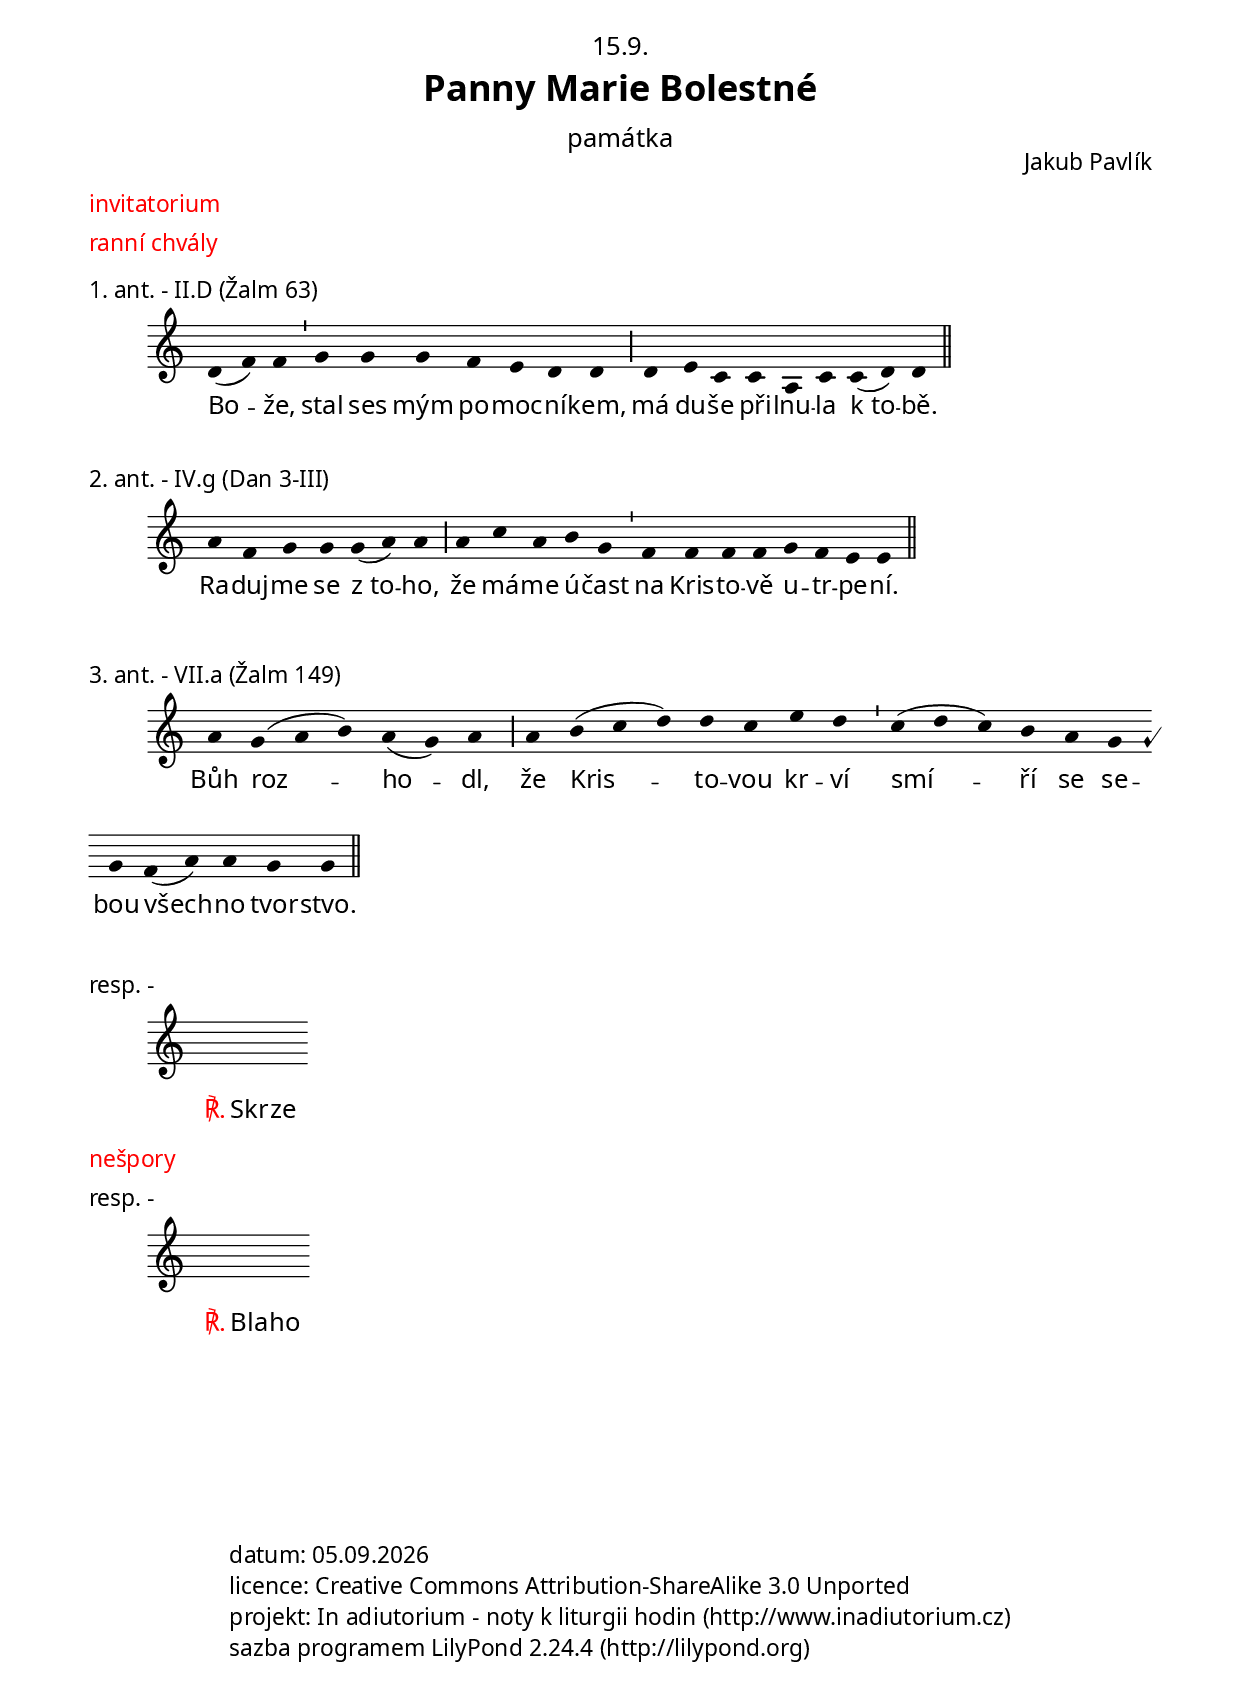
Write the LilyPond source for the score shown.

\version "2.15.40"

\include "../spolecne.ly"
\include "../dilyresponsorii.ly"

\header {
  title = \markup\titleSvatek
            "Panny Marie Bolestné"
            památka
            15.9.
  composer = "Jakub Pavlík"
}

\markup {\nadpisHodinka {"invitatorium"}}

\score {
  \relative c' {
    \choralniRezim
    
  }
  \addlyrics {
    Pojď -- me, klaň -- me se Kris -- tu,
    Spa -- si -- te -- li svě -- ta;
    pod je -- ho kří -- žem
    spo -- lu s_ním tr -- pě -- la je -- ho Mat -- ka.
  }
  \header {
    quid = "ant."
    modus = ""
    differentia = "" 
    psalmus = ""
    id = ""
    piece = \markup {\sestavTitulekBezZalmu}
  }
}

\markup {\nadpisHodinka {"ranní chvály"}}

\score {
  \relative c' {
    \choralniRezim
    d4( f) f \barMin g g g f e d d \barMaior
    d e c c a c c( d) d \barFinalis
  }
  \addlyrics {
    Bo -- že, stal ses mým po -- moc -- ní -- kem,
    má du -- še při -- lnu -- la k_to -- bě.
  }
  \header {
    quid = "1. ant."
    modus = "II"
    differentia = "D" 
    psalmus = "Žalm 63"
    id = ""
    piece = \markup {\sestavTitulek}
  }
}

\score {
  \relative c'' {
    \choralniRezim
    a4 f g g g( a) a \barMaior
    a c a b g \barMin
    f f f f g f e e \barFinalis
  }
  \addlyrics {
    Ra -- duj -- me se z_to -- ho,
    že má -- me ú -- čast
    na Kris -- to -- vě u -- tr -- pe -- ní.
  }
  \header {
    quid = "2. ant."
    modus = "IV"
    differentia = "g" 
    psalmus = "Dan 3-III"
    id = ""
    piece = \markup {\sestavTitulek}
  }
}

\score {
  \relative c'' {
    \choralniRezim
    a4 g( a b) a( g) a \barMaior
    a b( c d) d c e d \barMin
    c( d c) b a g g f( a) a g g \barFinalis
  }
  \addlyrics {
    Bůh roz -- ho -- dl,
    že Kris -- to -- vou kr -- ví
    smí -- ří se se -- bou všech -- no tvor -- stvo.
  }
  \header {
    quid = "3. ant."
    modus = "VII"
    differentia = "a" 
    psalmus = "Žalm 149"
    id = ""
    piece = \markup {\sestavTitulek}
  }
}

\score {
  \relative c' {
    \choralniRezim
    
    % R
    \neviditelna a
    
    % V
    \neviditelna a
    
    % R
    \neviditelna a
    
    % Slava
  }
  \addlyrics {
    \Response Skr -- ze te -- be, Pan -- no Ma -- ri -- a,_*
    čer -- pá -- me mi -- lost spá -- sy.
    \Verse Z_Kris -- to -- vých ran_*
    \Response čer -- pá -- me mi -- lost spá -- sy.
    \textRespDoxologie
  }
  \header {
    quid = "resp."
    modus = ""
    id = ""
    piece = \markup {\sestavTitulekResp}
  }
}

\score {
  \relative c' {
    \choralniRezim
    
  }
  \addlyrics {
    Ra -- duj se, bo -- lest -- ná Mat -- ko,
    ne -- boť tys vy -- tr -- va -- la pod kří -- žem Pá -- na;
    ny -- ní s ním vlád -- neš 
    v_ne -- bes -- ké slá -- vě.
  }
  \header {
    quid = "ant. k Benedictus"
    modus = ""
    differentia = "" 
    psalmus = ""
    id = ""
    piece = \markup {\sestavTitulekBezZalmu}
  }
}

\markup {\nadpisHodinka {"nešpory"}}

\score {
  \relative c' {
    \choralniRezim
    
  }
  \addlyrics {
    Kris -- tus je dár -- ce po -- ko -- je,
    on nás svým kří -- žem u -- smí -- řil s_Bo -- hem.
  }
  \header {
    quid = "1. ant."
    modus = ""
    differentia = "" 
    psalmus = "Žalm 122"
    id = ""
    piece = \markup {\sestavTitulek}
  }
}

\score {
  \relative c' {
    \choralniRezim
    
  }
  \addlyrics {
    Při -- stup -- me k_měs -- tu ži -- vé -- ho Bo -- ha
    a k_Je -- ží -- ši,
    pro -- střed -- ní -- ku no -- vé smlou -- vy.
  }
  \header {
    quid = "2. ant."
    modus = ""
    differentia = "" 
    psalmus = "Žalm 127"
    id = ""
    piece = \markup {\sestavTitulek}
  }
}

\score {
  \relative c' {
    \choralniRezim
    
  }
  \addlyrics {
    V_Kris -- tu má -- me vy -- kou -- pe -- ní 
    skr -- ze je -- ho krev,
    od -- puš -- tě -- ní hří -- chů
    pro je -- ho ne -- smír -- nou mi -- lost.
  }
  \header {
    quid = "3. ant."
    modus = ""
    differentia = "" 
    psalmus = "Ef 1"
    id = ""
    piece = \markup {\sestavTitulek}
  }
}

\score {
  \relative c' {
    \choralniRezim
    
    % R
    \neviditelna a
    
    % V
    \neviditelna a
    
    % R
    \neviditelna a
    
    % Slava
  }
  \addlyrics {
    \Response Bla -- ho -- sla -- ve -- ná jsi, Pan -- no Ma -- ri -- a,_*
    pro -- to -- že jsi vy -- tr -- va -- la pod kří -- žem Pá -- na.
    \Verse Bez smr -- ti jsi do -- sáh -- la mu -- čed -- nic -- ké pal -- my,_*
    \Response pro -- to -- že jsi vy -- tr -- va -- la pod kří -- žem Pá -- na.
    \textRespDoxologie
  }
  \header {
    quid = "resp."
    modus = ""
    id = ""
    piece = \markup {\sestavTitulekResp}
  }
}

\score {
  \relative c' {
    \choralniRezim
    
  }
  \addlyrics {
    Když Je -- žíš u -- vi -- děl svou mat -- ku ve -- dle kří -- že
    a to -- ho u -- čed -- ní -- ka, kte -- ré -- ho měl rád,
    ře -- kl mat -- ce:
    Že -- no, to je tvůj syn.
    Po -- tom ře -- kl u -- čed -- ní -- ko -- vi:
    To je tvá mat -- ka.
  }
  \header {
    quid = "ant. k Magnificat"
    modus = ""
    differentia = "" 
    psalmus = ""
    id = ""
    piece = \markup {\sestavTitulekBezZalmu}
  }
}